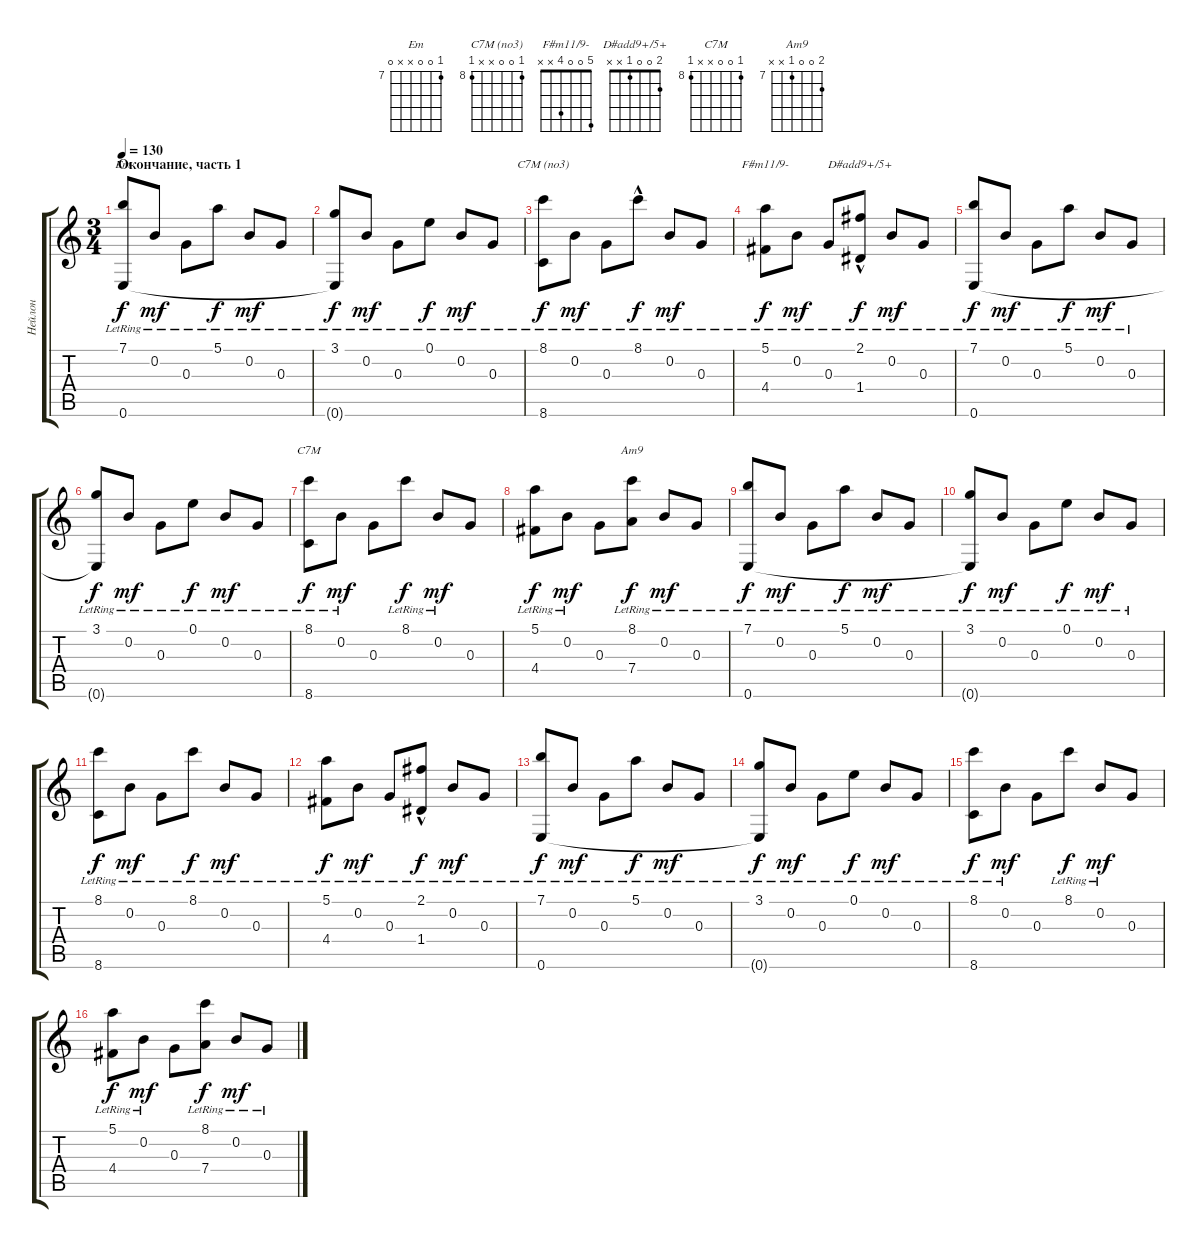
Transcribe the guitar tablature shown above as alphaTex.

\track ("Нейлон" "Нейлон") {instrument acousticguitarnylon}
\staff {score tabs}
\tuning (E4 B3 G3 D3 A2 E2) {hide}
\chord ("Em" 7 0 0 x x 0) {firstfret 7}
\chord ("C7M (no3)" 8 0 0 x x 8) {firstfret 8}
\chord ("F#m11/9-" 5 0 0 4 x x)
\chord ("D#add9+/5+" 2 0 0 1 x x)
\chord ("C7M" 8 0 0 x x 8) {firstfret 8}
\chord ("Am9" 8 0 0 7 x x) {firstfret 7}
\ts (3 4)
\section ("" "Окончание, часть 1")
\tempo 130
\clef g2
\ks c
(7.1{lr} 0.6{lr}).8{ch "Em" dy f} 0.2{lr}.8{dy mf} 0.3{lr}.8 5.1{lr}.8{dy f} 0.2{lr}.8{dy mf} 0.3{lr}.8 |
(3.1{lr} 0.6{t}).8{dy f} 0.2{lr}.8{dy mf} 0.3{lr}.8 0.1{lr}.8{dy f} 0.2{lr}.8{dy mf} 0.3{lr}.8 |
(8.1{lr} 8.6{lr}).8{ch "C7M (no3)" dy f} 0.2{lr}.8{dy mf} 0.3{lr}.8 8.1{hac lr}.8{dy f} 0.2{lr}.8{dy mf} 0.3{lr}.8 |
(5.1{lr} 4.4{lr}).8{ch "F#m11/9-" dy f} 0.2{lr}.8{dy mf} 0.3{lr}.8 (2.1{lr} 1.4{hac}).8{ch "D#add9+/5+" dy f} 0.2{lr}.8{dy mf} 0.3{lr}.8 |
(7.1{lr} 0.6{lr}).8{dy f} 0.2{lr}.8{dy mf} 0.3{lr}.8 5.1{lr}.8{dy f} 0.2{lr}.8{dy mf} 0.3{lr}.8 |
(3.1{lr} 0.6{t}).8{dy f} 0.2{lr}.8{dy mf} 0.3{lr}.8 0.1{lr}.8{dy f} 0.2{lr}.8{dy mf} 0.3{lr}.8 |
(8.1{lr} 8.6{lr}).8{ch "C7M" dy f} 0.2{lr}.8{dy mf} 0.3.8 8.1{lr}.8{dy f} 0.2{lr}.8{dy mf} 0.3.8 |
(5.1{lr} 4.4{lr}).8{dy f} 0.2{lr}.8{dy mf} 0.3.8 (8.1{lr} 7.4{lr}).8{ch "Am9" dy f} 0.2{lr}.8{dy mf} 0.3{lr}.8 |
(7.1{lr} 0.6{lr}).8{dy f} 0.2{lr}.8{dy mf} 0.3{lr}.8 5.1{lr}.8{dy f} 0.2{lr}.8{dy mf} 0.3{lr}.8 |
(3.1{lr} 0.6{t}).8{dy f} 0.2{lr}.8{dy mf} 0.3{lr}.8 0.1{lr}.8{dy f} 0.2{lr}.8{dy mf} 0.3{lr}.8 |
(8.1{lr} 8.6{lr}).8{dy f} 0.2{lr}.8{dy mf} 0.3{lr}.8 8.1{lr}.8{dy f} 0.2{lr}.8{dy mf} 0.3{lr}.8 |
(5.1{lr} 4.4{lr}).8{dy f} 0.2{lr}.8{dy mf} 0.3{lr}.8 (2.1{lr} 1.4{hac}).8{dy f} 0.2{lr}.8{dy mf} 0.3{lr}.8 |
(7.1{lr} 0.6{lr}).8{dy f} 0.2{lr}.8{dy mf} 0.3{lr}.8 5.1{lr}.8{dy f} 0.2{lr}.8{dy mf} 0.3{lr}.8 |
(3.1{lr} 0.6{t}).8{dy f} 0.2{lr}.8{dy mf} 0.3{lr}.8 0.1{lr}.8{dy f} 0.2{lr}.8{dy mf} 0.3{lr}.8 |
(8.1{lr} 8.6{lr}).8{dy f} 0.2{lr}.8{dy mf} 0.3.8 8.1{lr}.8{dy f} 0.2{lr}.8{dy mf} 0.3.8 |
(5.1{lr} 4.4{lr}).8{dy f} 0.2{lr}.8{dy mf} 0.3.8 (8.1{lr} 7.4{lr}).8{dy f} 0.2{lr}.8{dy mf} 0.3{lr}.8
